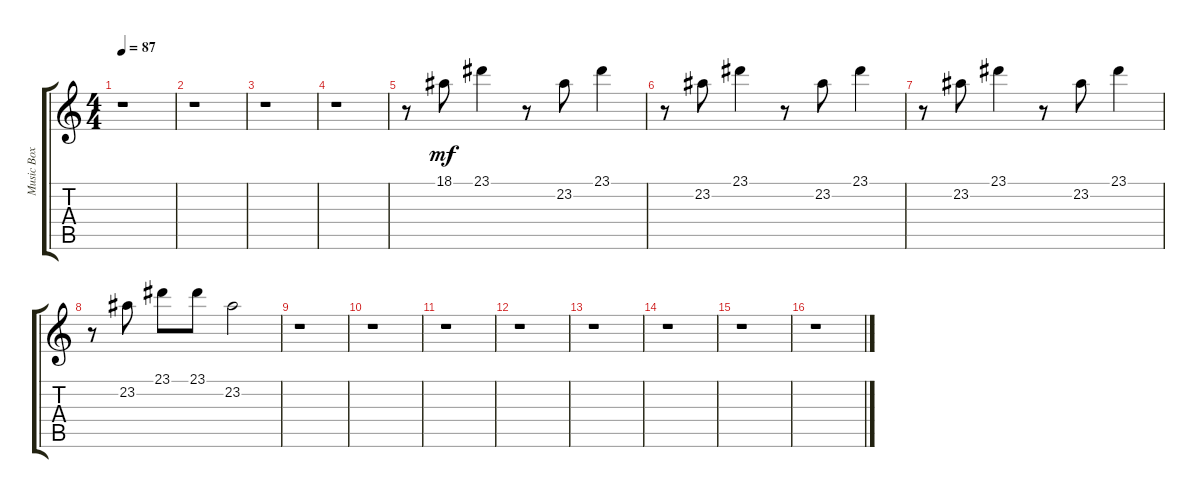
\track ("Music Box" "Music Box") {instrument glockenspiel}
\staff {score tabs}
\tuning (E4 B3 G3 D3 A2 E2) {hide}
\ts (4 4)
\tempo 87
\clef g2
\ks c
r.1{dy mf} |
r.1 |
r.1 |
r.1 |
r.8 18.1.8 23.1.4 r.8 23.2.8 23.1.4 |
r.8 23.2.8 23.1.4 r.8 23.2.8 23.1.4 |
r.8 23.2.8 23.1.4 r.8 23.2.8 23.1.4 |
r.8 23.2.8 23.1.8 23.1.8 23.2.2 |
r.1 |
r.1 |
r.1 |
r.1 |
r.1 |
r.1 |
r.1 |
r.1
